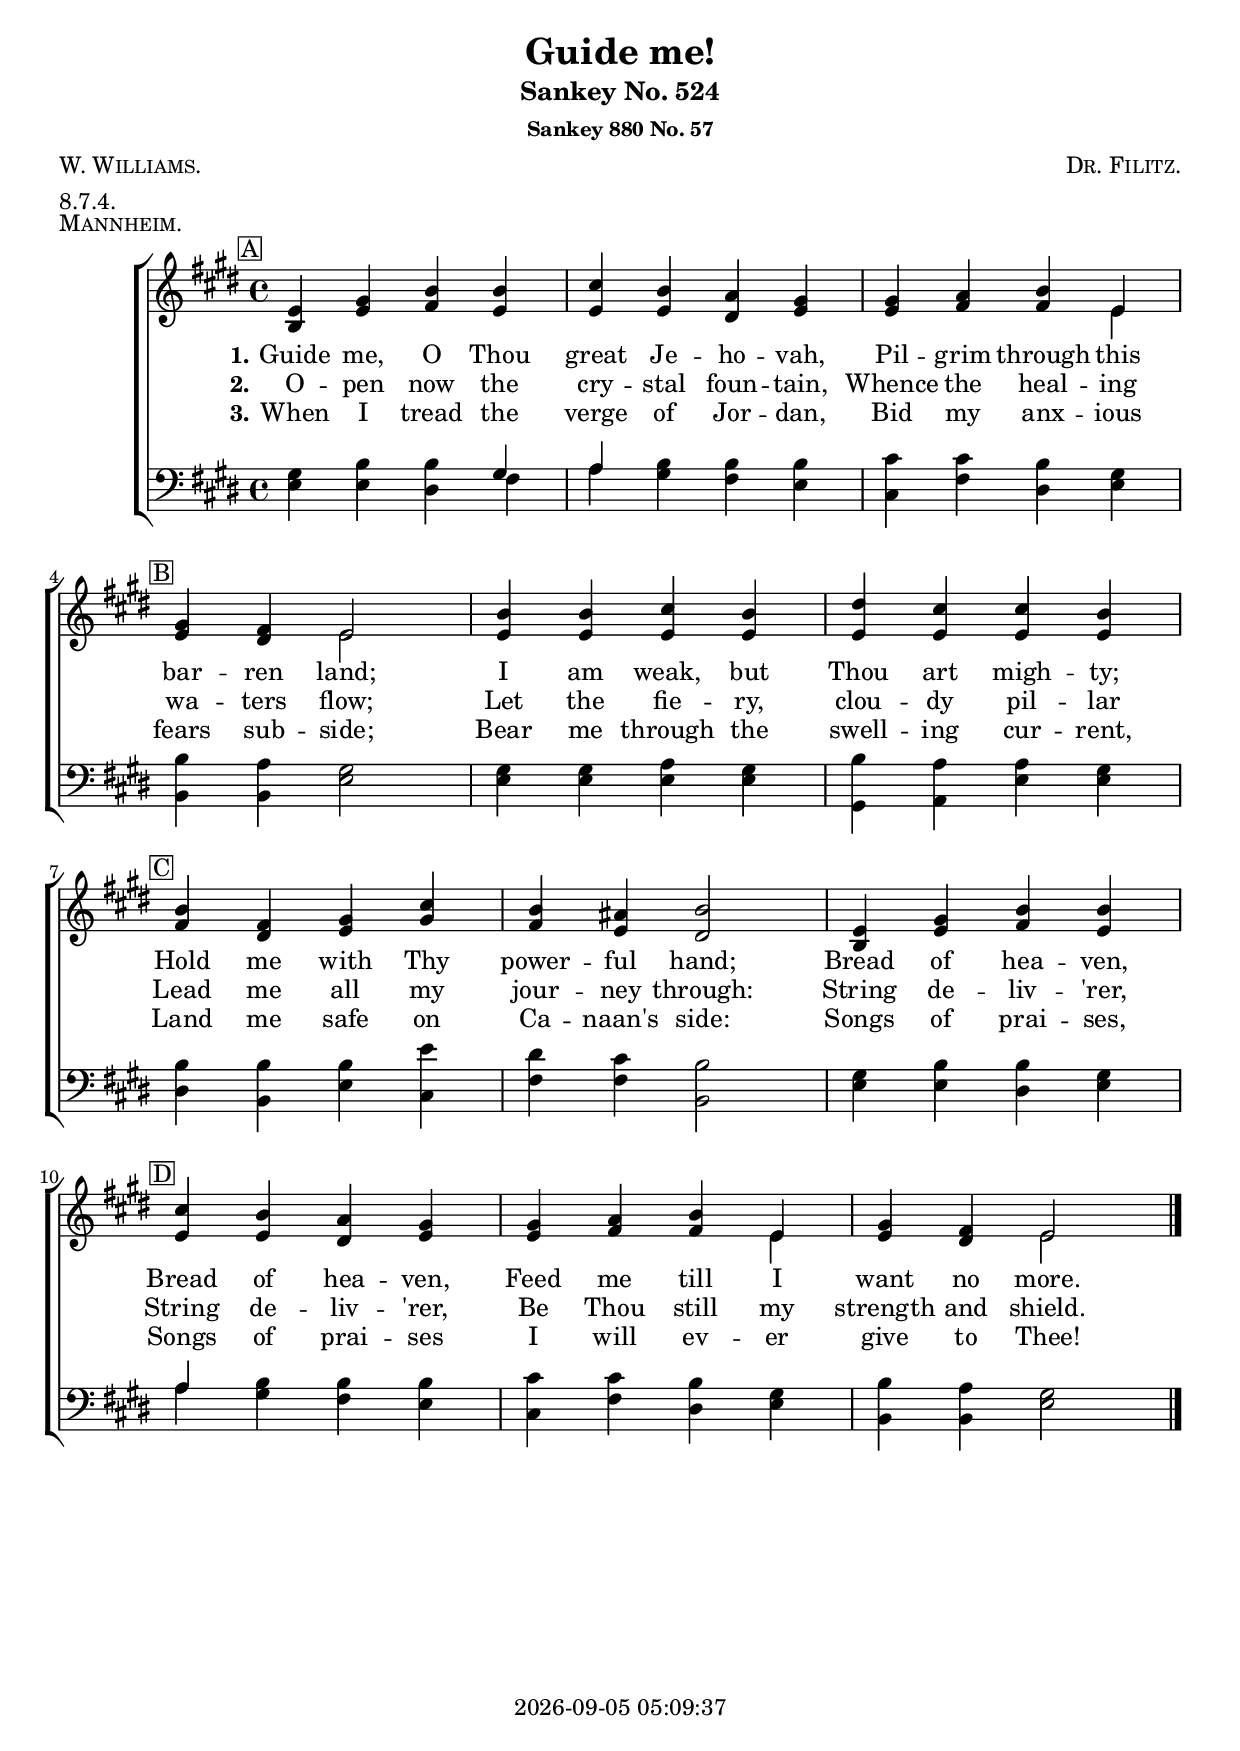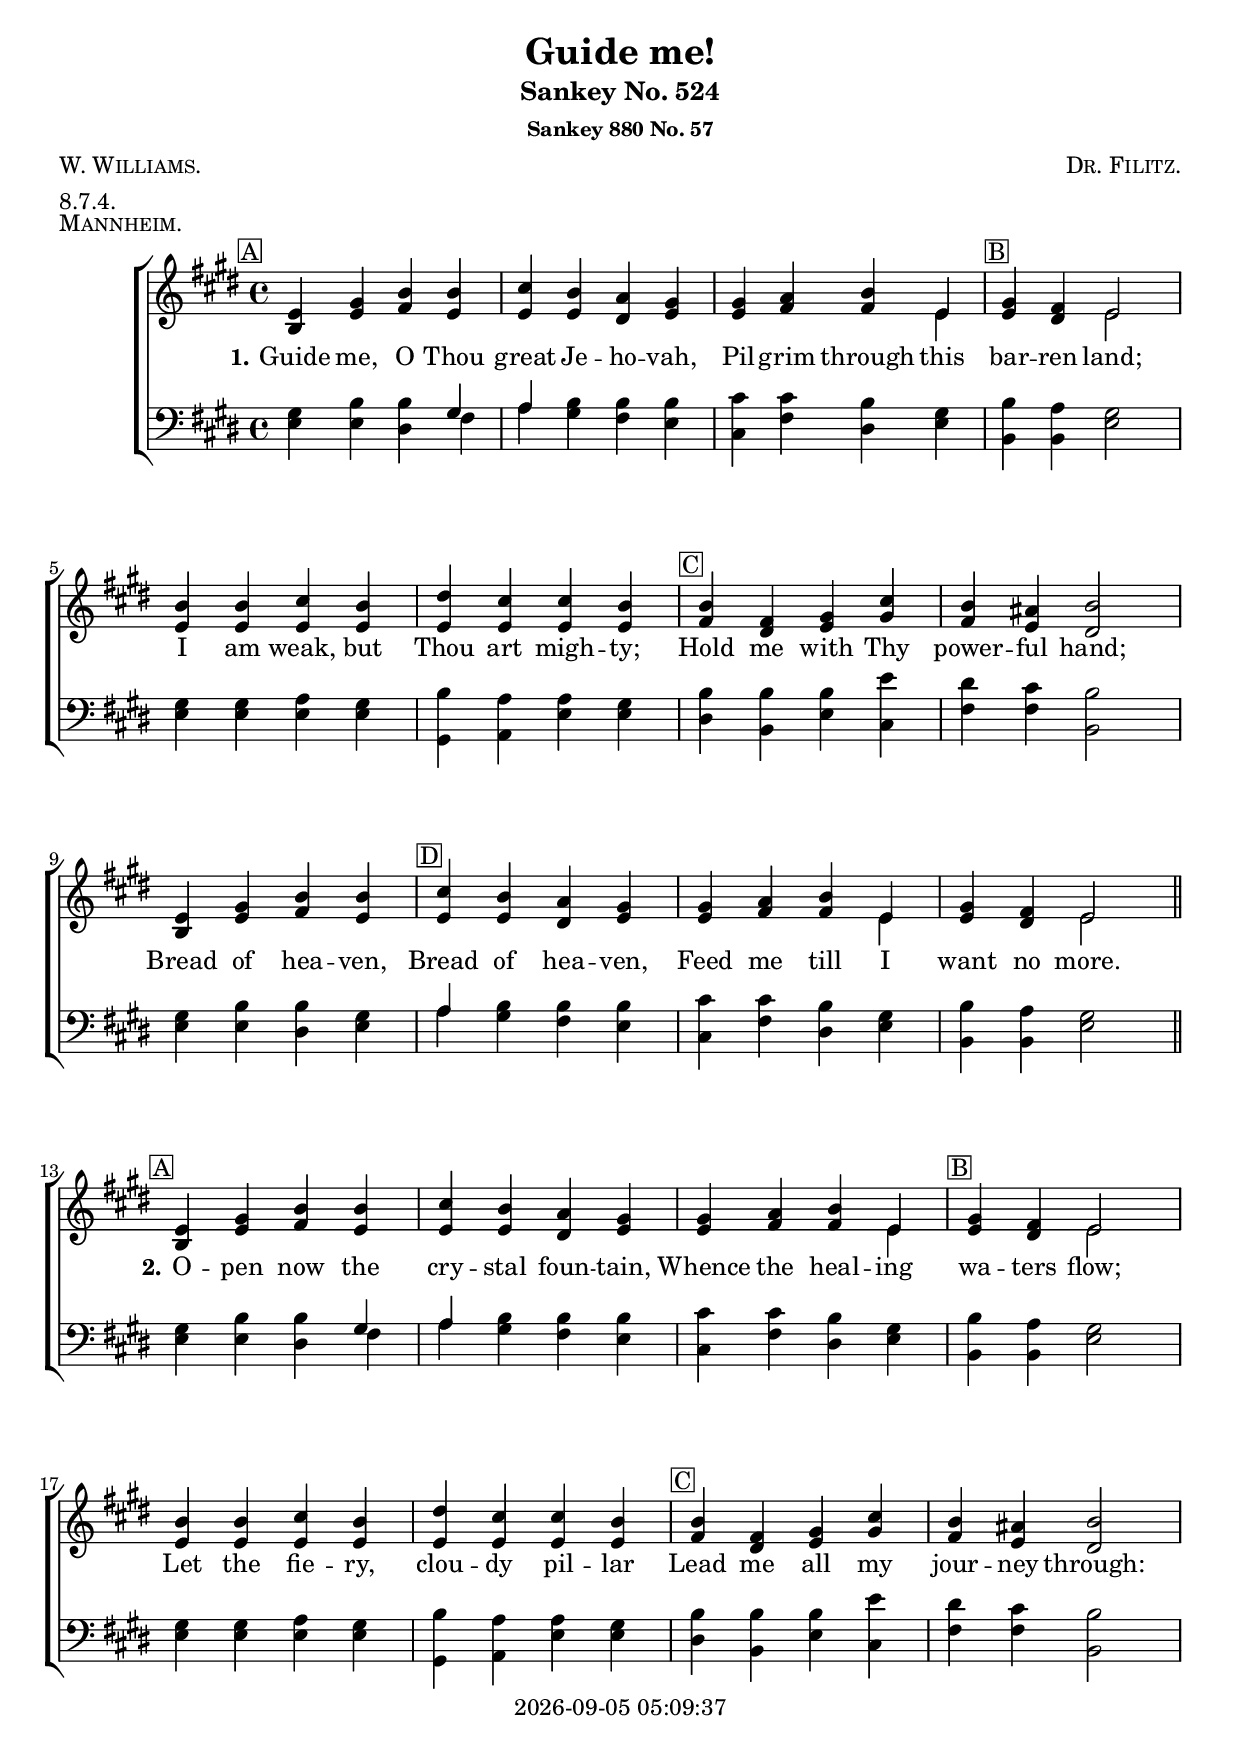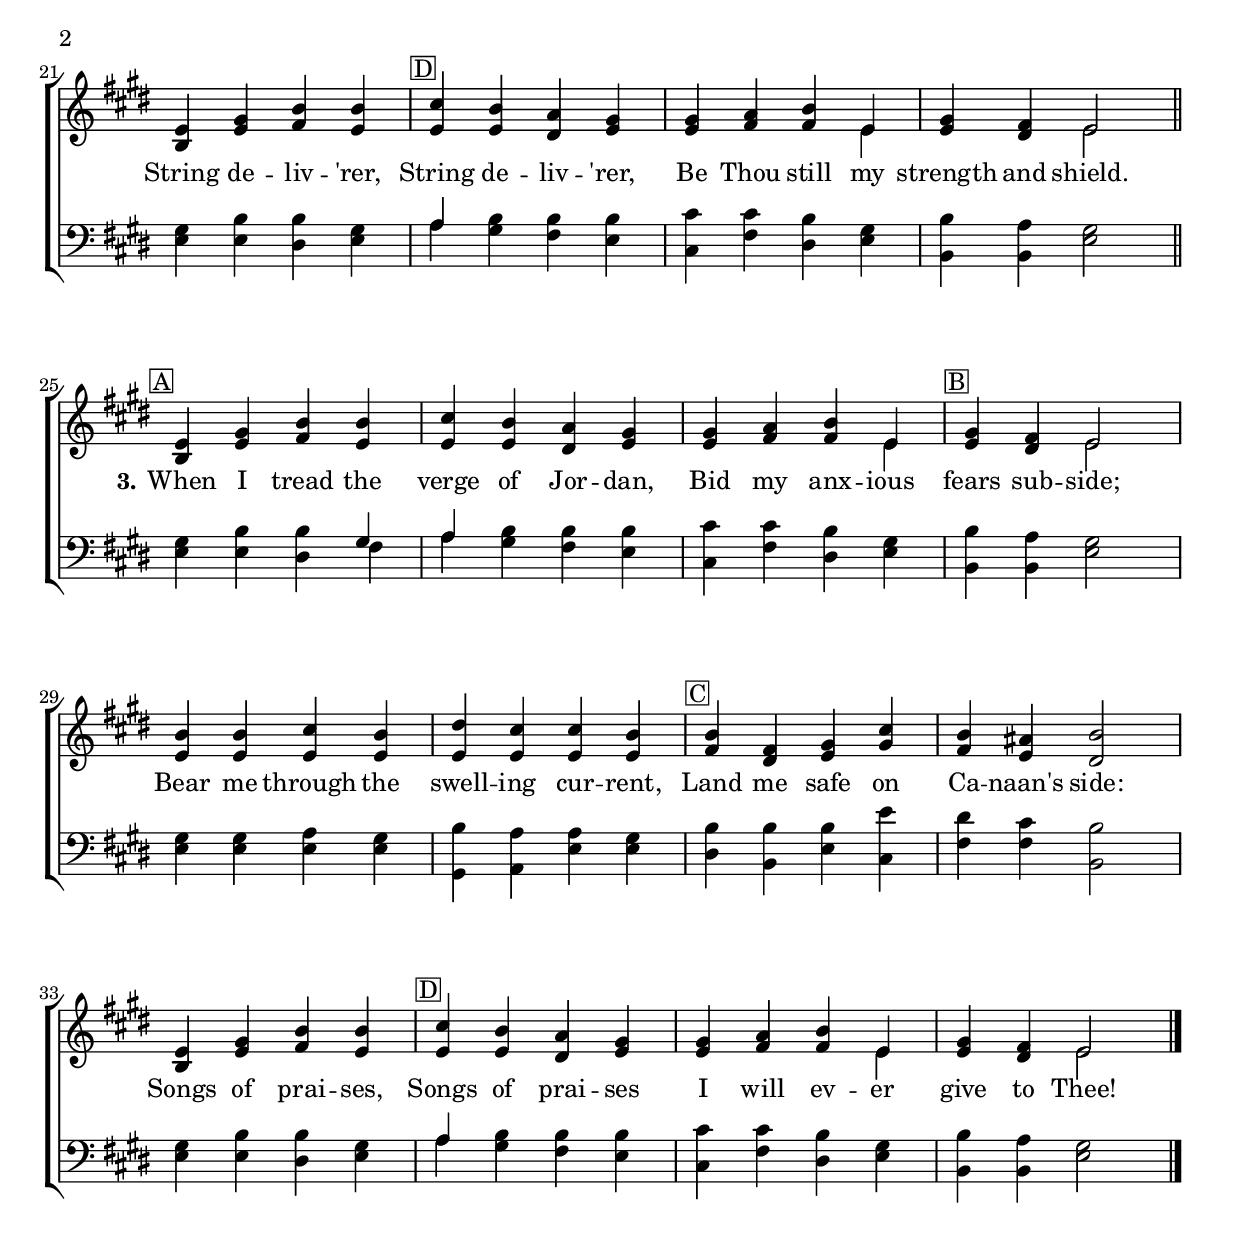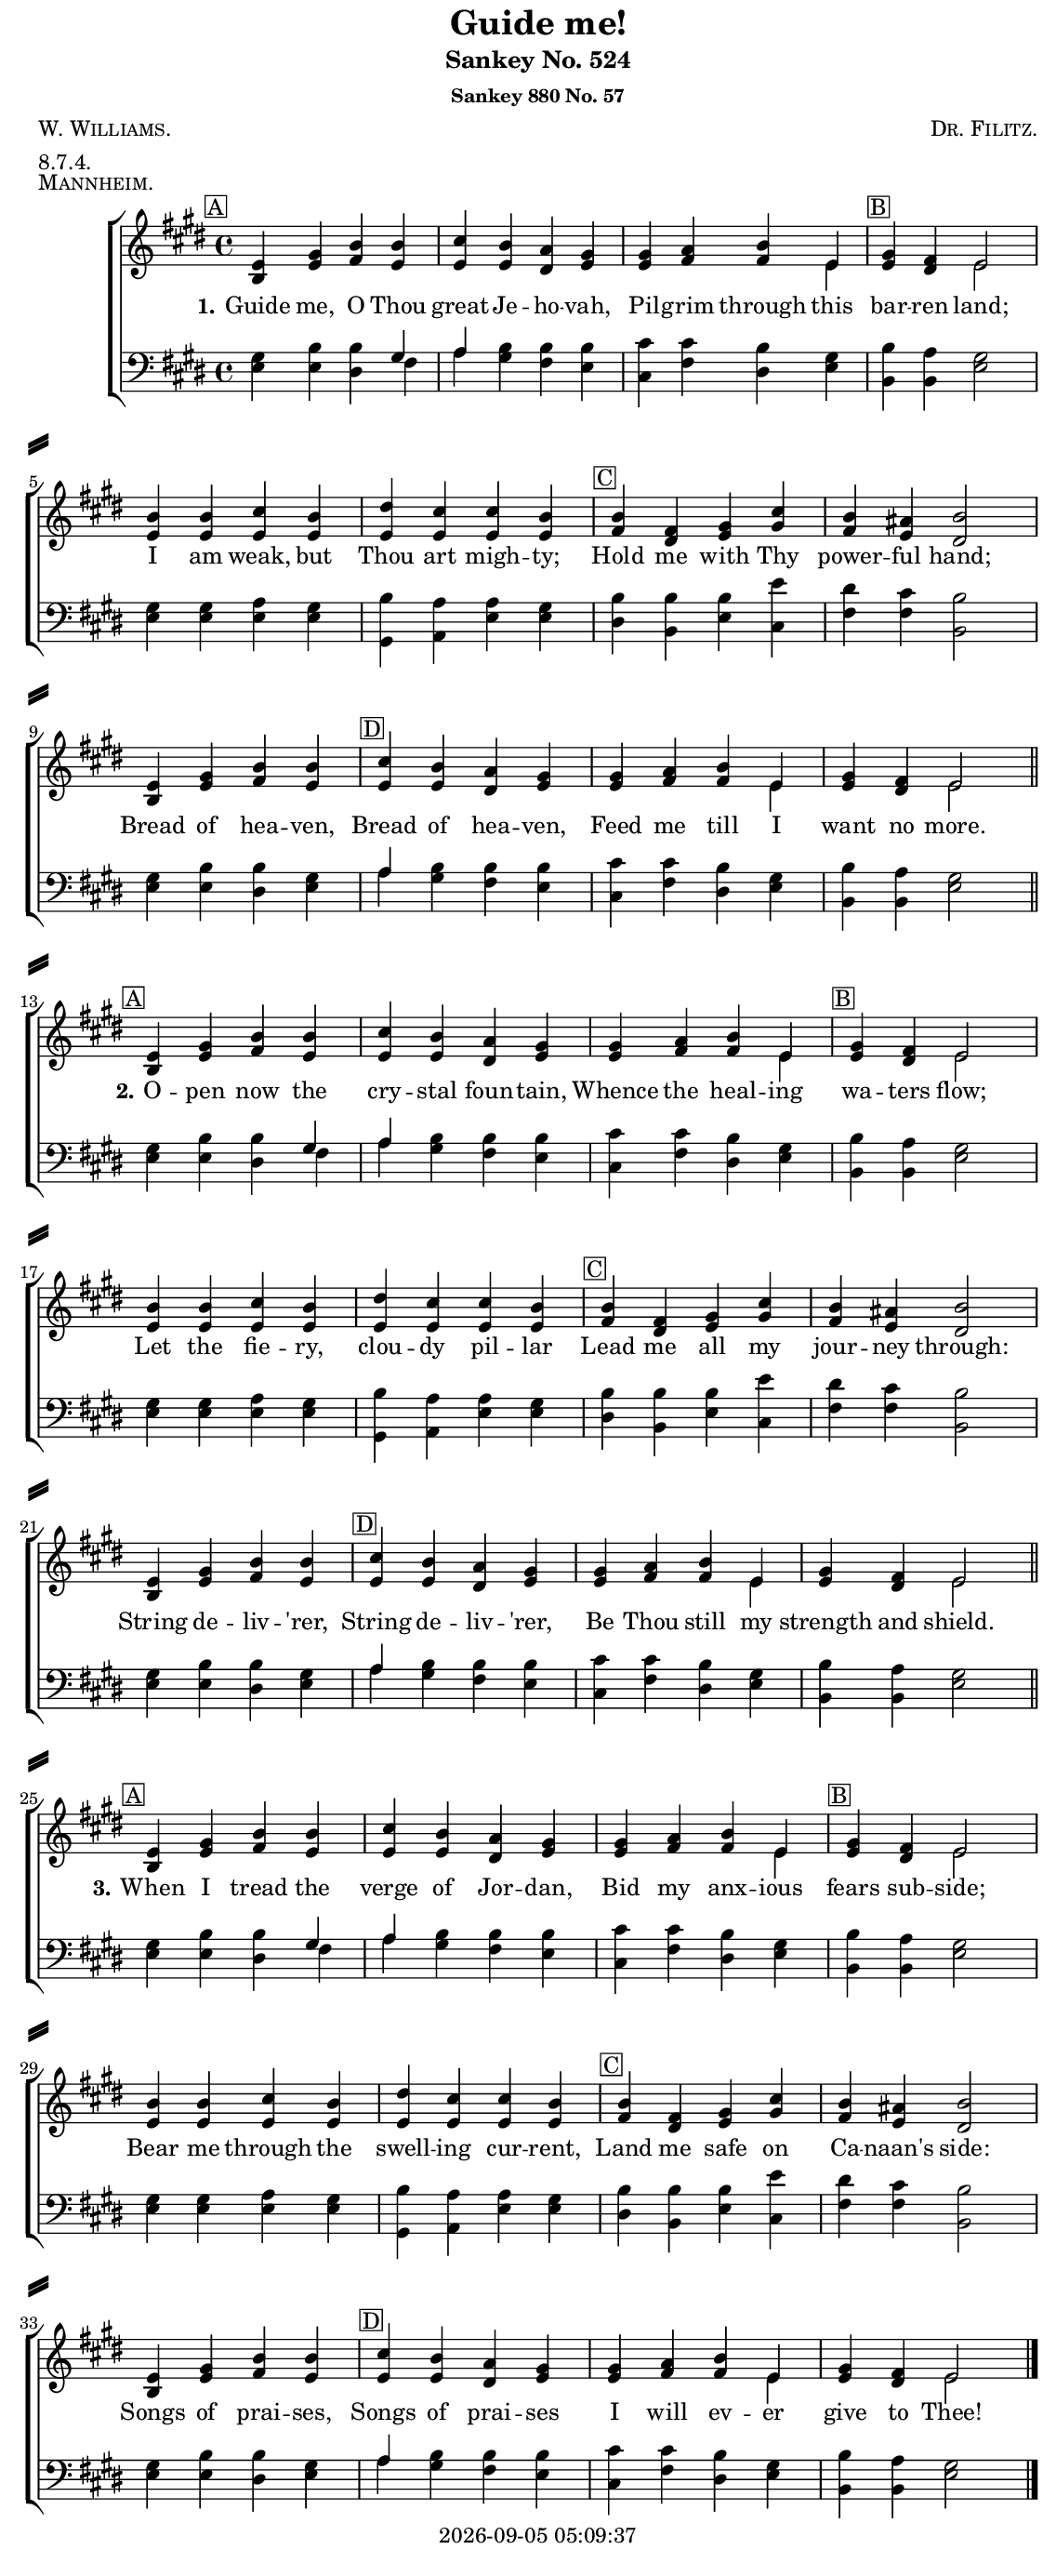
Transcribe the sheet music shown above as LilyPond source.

\version "2.22.1"

\include "articulate.ly"

today = #(strftime "%Y-%m-%d %H:%M:%S" (localtime (current-time)))

\header {
% centered at top
%  dedication  = "dedication"
  title       = "Guide me!"
  subtitle    = "Sankey No. 524"
  subsubtitle = "Sankey 880 No. 57"
%  instrument  = "instrument"
  
% arrangement of following lines:
%
%  poet    composer
%  meter   arranger
%  piece       opus

  composer    = \markup\smallCaps "Dr. Filitz."
%  arranger    = "arranger"
%  opus        = "opus"

  poet        = \markup\smallCaps "W. Williams."
  meter       = \markup\smallCaps "8.7.4."
  piece       = \markup\smallCaps "Mannheim."

% centered at bottom
% tagline     = "tagline" % default lilypond version
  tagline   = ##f
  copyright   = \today
}

% #(set-global-staff-size 16)

global = {
  \key e \major
  \time 4/4
}

RehearsalTrack = {
% \set Score.currentBarNumber = #5
  \textMark \markup { \box "A" } s1*3
  \textMark \markup { \box "B" } s1*3
  \textMark \markup { \box "C" } s1*3
  \textMark \markup { \box "D" } s1*3
}

TempoTrack = {
  \set Score.tempoHideNote = ##t
  \tempo 4=120
}

nl = { \bar "||" \break }

soprano = \relative {
  \autoBeamOff
  e'4 gis b b | cis b a gis | gis a b e, |
  gis4 fis e2 | b'4 4 cis b | dis cis cis b |
  b4 fis gis cis | b ais b2 |e,4 gis b b |
  cis4 b a gis | gis a b e, | gis fis e2 |
}

alto = \relative {
  \autoBeamOff
  b4 e fis e | e e dis e | e fis fis e |
  e4 dis e2 | 4 4 4 4 | 4 4 4 4 |
  fis4 dis e gis | fis e dis2 | b4 e fis e |
  e4 e dis e | e fis fis e | e dis e2 |
}

tenor = \relative {
  \autoBeamOff
  gis4 b b gis | a b b b | cis cis b gis |
  b4 a gis2 | 4 4 a gis | b a a gis |
  b4 4 4 e | dis cis b2 | gis4 b b gis |
  a4 b b b | cis cis b gis | b a gis2 |
}

bass = \relative {
  \autoBeamOff
  e4 4 dis fis | a gis fis e | cis fis dis e |
  b4 4 e2 | 4 4 4 4 | gis, a e' e |
  dis4 b e cis | fis fis b,2 | e4 4 dis e |
  a4 gis fis e | cis fis dis e | b4 4 e2 |
}

nom  = {   \set ignoreMelismata = ##t }
yesm = { \unset ignoreMelismata       }

chorus = \lyricmode {
}

chorusMen = \lyricmode {
}

verses = 3

wordsOne = \lyricmode {
  \set stanza = "1."
  Guide me, O Thou great Je -- ho -- vah,
  Pil -- grim through this bar -- ren land;
  I am weak, but Thou art migh -- ty;
  Hold me with Thy power -- ful hand;
  Bread of hea -- ven,
  Bread of hea -- ven,
  Feed me till I want no more.
}
  
wordsTwo = \lyricmode {
  \set stanza = "2."
  O -- pen now the cry -- stal foun -- tain,
  Whence the heal -- ing wa -- ters flow;
  Let the fie -- ry, clou -- dy pil -- lar
  Lead me all my jour -- ney through:
  String de -- liv -- 'rer,
  String de -- liv -- 'rer,
  Be Thou still my strength and shield.
}
  
wordsThree = \lyricmode {
  \set stanza = "3."
  When I tread the verge of Jor -- dan,
  Bid my anx -- ious fears sub -- side;
  Bear me through the swell -- ing cur -- rent,
  Land me safe on Ca -- naan's side:
  Songs of prai -- ses,
  Songs of prai -- ses
  I will ev -- er give to Thee!
}
  
wordsMidi = \lyricmode {
  \set stanza = "1."
  "Guide " "me, " "O " "Thou " "great " Je ho "vah, "
  "\nPil" "grim " "through " "this " bar "ren " "land; "
  "\nI " "am " "weak, " "but " "Thou " "art " migh "ty; "
  "\nHold " "me " "with " "Thy " power "ful " "hand; "
  "\nBread " "of " hea "ven, "
  "\nBread " "of " hea "ven, "
  "\nFeed " "me " "till " "I " "want " "no " "more.\n"

  \set stanza = "2."
  "\nO" "pen " "now " "the " cry "stal " foun "tain, "
  "\nWhence " "the " heal "ing " wa "ters " "flow; "
  "\nLet " "the " fie "ry, " clou "dy " pil "lar "
  "\nLead " "me " "all " "my " jour "ney " "through: "
  "\nString " de liv "'rer, "
  "\nString " de liv "'rer, "
  "\nBe " "Thou " "still " "my " "strength " "and " "shield.\n"

  \set stanza = "3."
  "\nWhen " "I " "tread " "the " "verge " "of " Jor "dan, "
  "\nBid " "my " anx "ious " "fears " sub "side; "
  "\nBear " "me " "through " "the " swell "ing " cur "rent, "
  "\nLand " "me " "safe " "on " Ca "naan's " "side: "
  "\nSongs " "of " prai "ses, "
  "\nSongs " "of " prai "ses "
  "\nI " "will " ev "er " "give " "to " "Thee! "
}

wordsMidiMen = \lyricmode {
}

\book {
  \bookOutputSuffix "midi"
  \score {
%    \articulate
        \new ChoirStaff <<
                                % Soprano staff
          \new Staff = soprano
          <<
            \new Voice { \repeat unfold \verses \TempoTrack     }
            \new Voice { \global \repeat unfold \verses \soprano \bar "|." }
            \addlyrics \wordsMidi
          >>
                                % Alto staff
          \new Staff = alto
          <<
            \new Voice { \global \repeat unfold \verses { \alto \nl } \bar "|." }
          >>
                                % Tenor staff
          \new Staff = tenor
          <<
            \clef "treble_8"
            \new Voice { \global \repeat unfold \verses \tenor }
            \addlyrics \wordsMidiMen
          >>
                                % Bass staff
          \new Staff = bass
          <<
            \clef "bass"
            \new Voice { \global \repeat unfold \verses \bass }
          >>
        >>
    \midi {}
  }
}

\book {
  \bookOutputSuffix "repeat"
  \score {
        \new ChoirStaff <<
                                  % Joint soprano/alto staff
          \new Staff = women \with { printPartCombineTexts = ##f }
          <<
            \new Voice \RehearsalTrack
            \new Voice \TempoTrack
            \new NullVoice = "aligner" \soprano
            \new Voice \partCombine #'(2 . 88) { \global \soprano \bar "|." } { \global \alto }
            \new Lyrics \lyricsto "aligner" { \wordsOne \chorus }
            \new Lyrics \lyricsto "aligner"   \wordsTwo
            \new Lyrics \lyricsto "aligner"   \wordsThree
          >>
                                  % Joint tenor/bass staff
          \new Staff = men \with { printPartCombineTexts = ##f }
          <<
            \clef "bass"
            \new Voice \partCombine #'(2 . 88) { \global \tenor } { \global \bass }
            \new NullVoice = alignerT { \tenor }
          >>
          \new Lyrics \with {alignAboveContext = men} \lyricsto alignerT \chorusMen
        >>
    \layout {
      indent = 1.5\cm
      \pointAndClickOff
      \context {
        \Staff \RemoveAllEmptyStaves
      }
    }
  }
}

singlescore = {
        \new ChoirStaff <<
                                  % Joint soprano/alto staff
          \new Staff = women \with { printPartCombineTexts = ##f }
          <<
            \new Voice { \repeat unfold \verses \RehearsalTrack }
            \new Voice { \repeat unfold \verses \TempoTrack }
            \new NullVoice = "aligner" { \repeat unfold \verses \soprano }
            \new Voice \partCombine #'(2 . 88) { \global \repeat unfold \verses \soprano \bar "|." }
                                    { \global \repeat unfold \verses { \alto \nl } \bar "|." }
            \new Lyrics \lyricsto "aligner" { \wordsOne   \chorus
                                              \wordsTwo   \chorus
                                              \wordsThree \chorus
                                            }
          >>
                                  % Joint tenor/bass staff
          \new Staff = men \with { printPartCombineTexts = ##f }
          <<
            \clef "bass"
            \new Voice \partCombine #'(2 . 88) { \global \repeat unfold \verses \tenor }
                                    { \global \repeat unfold \verses \bass }
            \new NullVoice = alignerT { \repeat unfold \verses \tenor }
          >>
          \new Lyrics \with {alignAboveContext = men} \lyricsto alignerT { \repeat unfold \verses \chorusMen }
        >>
}

\book {
  \bookOutputSuffix "single"
  \score {
    \singlescore
    \layout {
      indent = 1.5\cm
      \pointAndClickOff
      \context {
        \Staff \RemoveAllEmptyStaves
      }
    }
  }
}

\book {
  \bookOutputSuffix "singlepage"
  \paper {
    top-margin = 0
    left-margin = 7
    right-margin = 1
    paper-width = 190\mm
    page-breaking = #ly:one-page-breaking
    system-system-spacing.basic-distance = #15
    system-separator-markup = \slashSeparator
  }
  \score {
    \singlescore
    \layout {
      indent = 1.5\cm
      \pointAndClickOff
      \context {
        \Staff \RemoveAllEmptyStaves
      }
    }
  }
}
